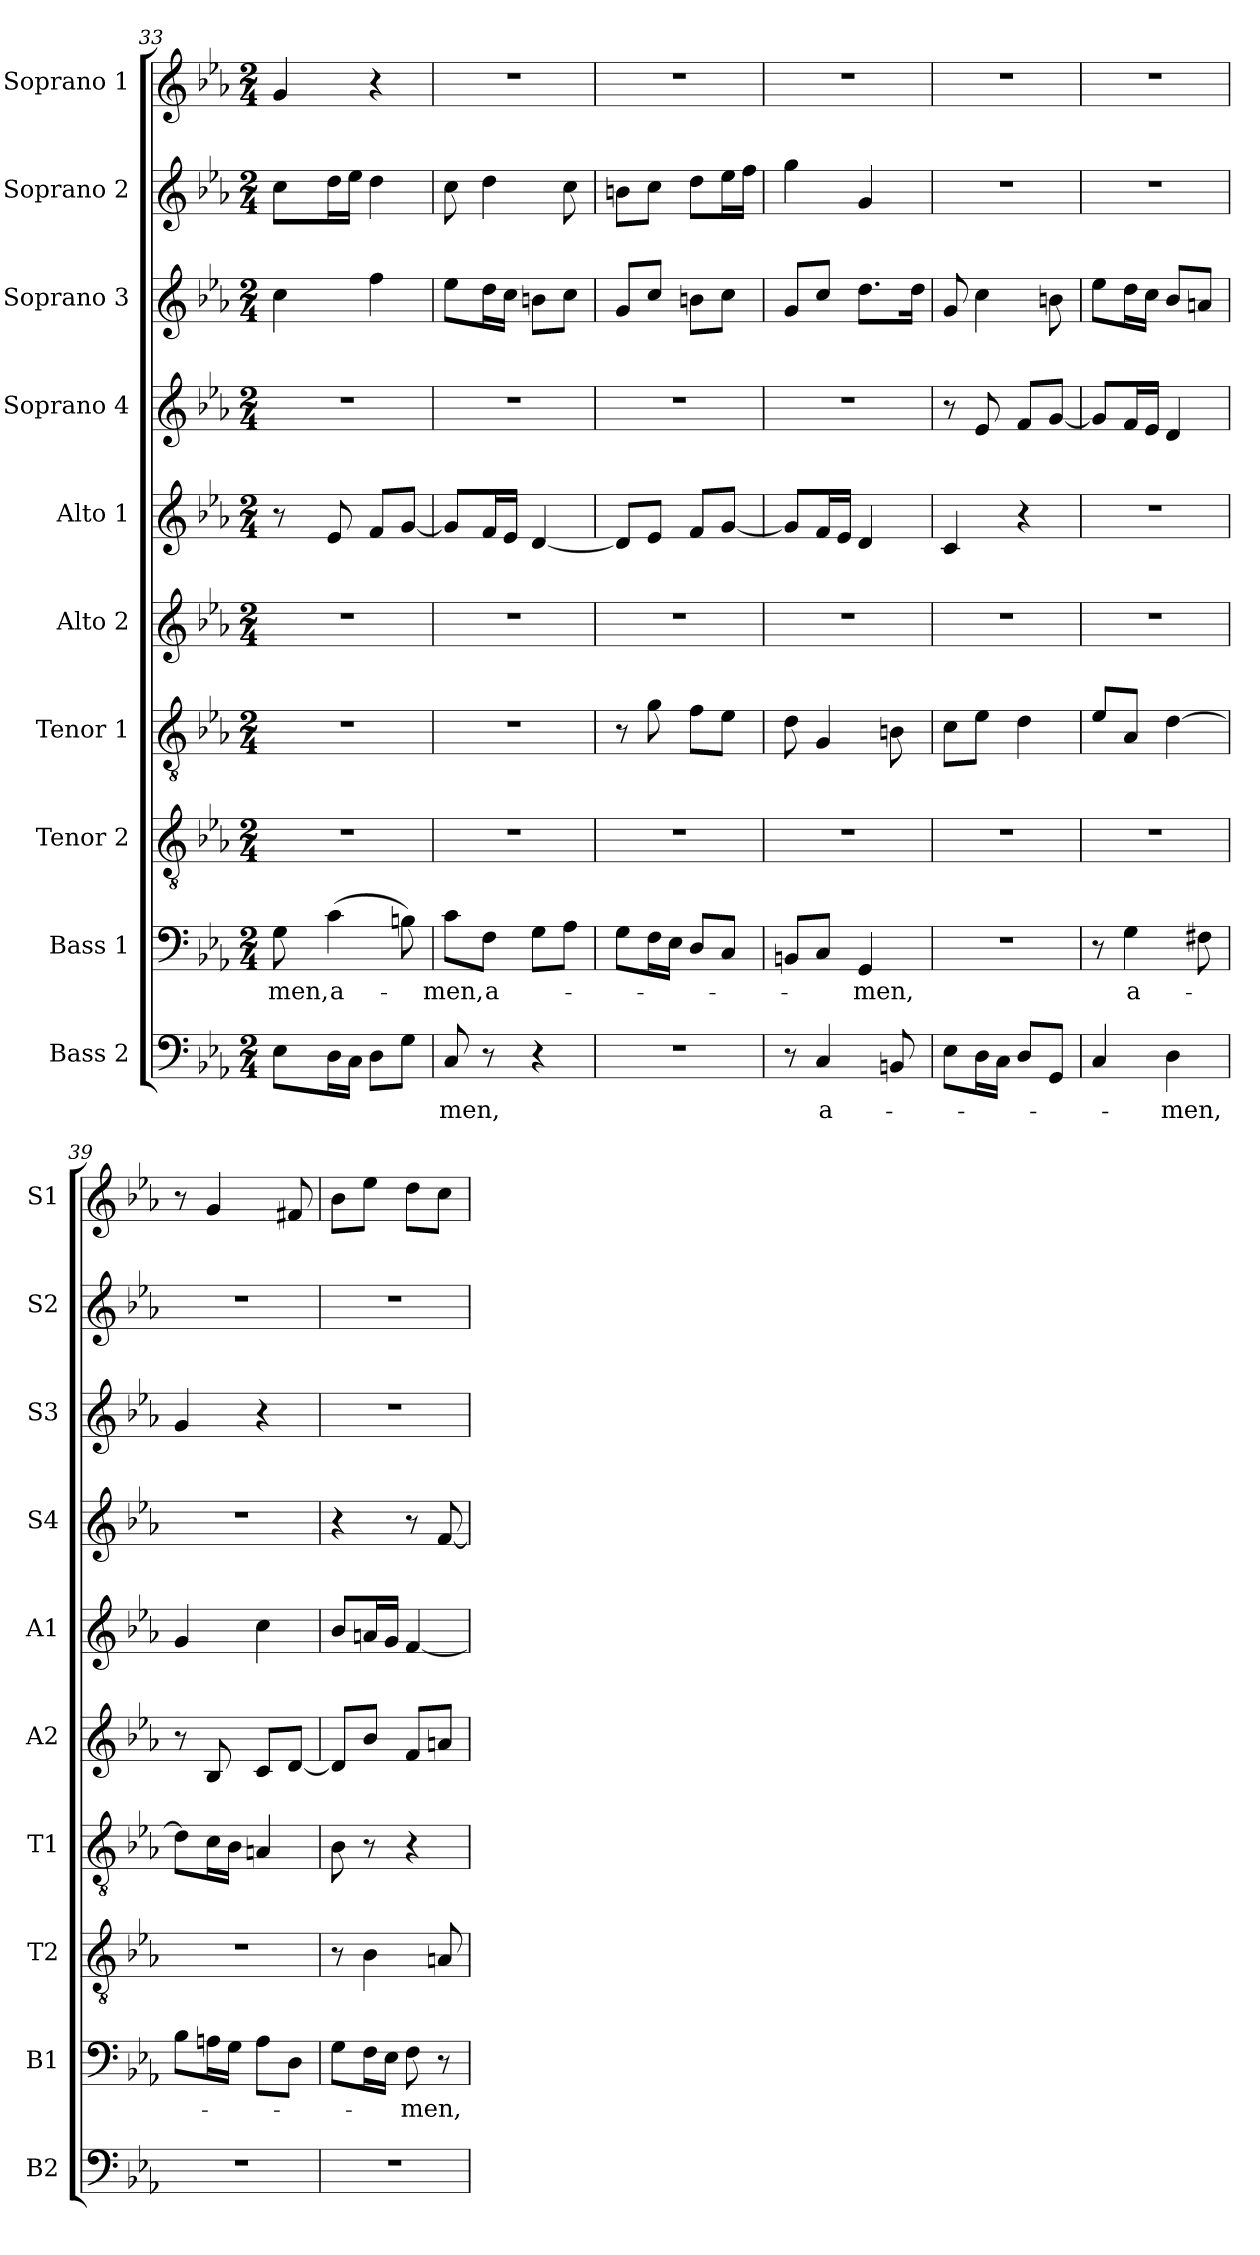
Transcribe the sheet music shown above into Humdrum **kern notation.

**kern	**text	**kern	**text	**kern	**kern	**kern	**kern	**kern	**kern	**kern	**kern
*part10	*part10	*part9	*part9	*part8	*part7	*part6	*part5	*part4	*part3	*part2	*part1
*staff10	*staff10	*staff9	*staff9	*staff8	*staff7	*staff6	*staff5	*staff4	*staff3	*staff2	*staff1
*I"Bass 2	*	*I"Bass 1	*	*I"Tenor 2	*I"Tenor 1	*I"Alto 2	*I"Alto 1	*I"Soprano 4	*I"Soprano 3	*I"Soprano 2	*I"Soprano 1
*I'B2	*	*I'B1	*	*I'T2	*I'T1	*I'A2	*I'A1	*I'S4	*I'S3	*I'S2	*I'S1
*clefF4	*	*clefF4	*	*clefGv2	*clefGv2	*clefG2	*clefG2	*clefG2	*clefG2	*clefG2	*clefG2
*k[b-e-a-]	*	*k[b-e-a-]	*	*k[b-e-a-]	*k[b-e-a-]	*k[b-e-a-]	*k[b-e-a-]	*k[b-e-a-]	*k[b-e-a-]	*k[b-e-a-]	*k[b-e-a-]
*E-:	*	*E-:	*	*E-:	*E-:	*E-:	*E-:	*E-:	*E-:	*E-:	*E-:
*M2/4	*	*M2/4	*	*M2/4	*M2/4	*M2/4	*M2/4	*M2/4	*M2/4	*M2/4	*M2/4
=33	=33	=33	=33	=33	=33	=33	=33	=33	=33	=33	=33
8E-\L	.	8G\	-men,	2r	2r	2r	8r	2r	4cc\	8cc\L	4g/
16D\L	.	(4c\	a-	.	.	.	8e-/	.	.	16dd\L	.
16C\JJ	.	.	.	.	.	.	.	.	.	16ee-\JJ	.
8D\L	.	.	.	.	.	.	8f/L	.	4ff\	4dd\	4r
8G\J	.	8Bn\)	.	.	.	.	[8g/J	.	.	.	.
=34	=34	=34	=34	=34	=34	=34	=34	=34	=34	=34	=34
8C/	-men,	8c\L	-men,	2r	2r	2r	8g/L]	2r	8ee-\L	8cc\	2r
8r	.	8F\J	a-	.	.	.	16f/L	.	16dd\L	4dd\	.
.	.	.	.	.	.	.	16e-/JJ	.	16cc\JJ	.	.
4r	.	8G\L	.	.	.	.	[4d/	.	8bn\L	.	.
.	.	8A-\J	.	.	.	.	.	.	8cc\J	8cc\	.
!!LO:PB:g=z
=35	=35	=35	=35	=35	=35	=35	=35	=35	=35	=35	=35
2r	.	8G\L	.	2r	8r	2r	8d/L]	2r	8g/L	8bn\L	2r
.	.	16F\L	.	.	8g\	.	8e-/J	.	8cc/J	8cc\J	.
.	.	16E-\JJ	.	.	.	.	.	.	.	.	.
.	.	8D/L	.	.	8f\L	.	8f/L	.	8bn\L	8dd\L	.
.	.	8C/J	.	.	8e-\J	.	[8g/J	.	8cc\J	16ee-\L	.
.	.	.	.	.	.	.	.	.	.	16ff\JJ	.
=36	=36	=36	=36	=36	=36	=36	=36	=36	=36	=36	=36
8r	.	8BBn/L	.	2r	8d\	2r	8g/L]	2r	8g/L	4gg\	2r
4C/	a-	8C/J	.	.	4G/	.	16f/L	.	8cc/J	.	.
.	.	.	.	.	.	.	16e-/JJ	.	.	.	.
.	.	4GG/	-men,	.	.	.	4d/	.	8.dd\L	4g/	.
8BBn/	.	.	.	.	8Bn\	.	.	.	.	.	.
.	.	.	.	.	.	.	.	.	16dd\Jk	.	.
=37	=37	=37	=37	=37	=37	=37	=37	=37	=37	=37	=37
8E-\L	.	2r	.	2r	8c\L	2r	4c/	8r	8g/	2r	2r
16D\L	.	.	.	.	8e-\J	.	.	8e-/	4cc\	.	.
16C\JJ	.	.	.	.	.	.	.	.	.	.	.
8D/L	.	.	.	.	4d\	.	4r	8f/L	.	.	.
8GG/J	.	.	.	.	.	.	.	[8g/J	8bn\	.	.
=38	=38	=38	=38	=38	=38	=38	=38	=38	=38	=38	=38
4C/	.	8r	.	2r	8e-/L	2r	2r	8g/L]	8ee-\L	2r	2r
.	.	4G\	a-	.	8A-/J	.	.	16f/L	16dd\L	.	.
.	.	.	.	.	.	.	.	16e-/JJ	16cc\JJ	.	.
4D\	-men,	.	.	.	[4d\	.	.	4d/	8b-/L	.	.
.	.	8F#X\	.	.	.	.	.	.	8an/J	.	.
=39	=39	=39	=39	=39	=39	=39	=39	=39	=39	=39	=39
2r	.	8B-\L	.	2r	8d\L]	8r	4g/	2r	4g/	2r	8r
.	.	16An\L	.	.	16c\L	8B-/	.	.	.	.	4g/
.	.	16G\JJ	.	.	16B-\JJ	.	.	.	.	.	.
.	.	8A\L	.	.	4An/	8c/L	4cc\	.	4r	.	.
.	.	8D\J	.	.	.	[8d/J	.	.	.	.	8f#X/
=40	=40	=40	=40	=40	=40	=40	=40	=40	=40	=40	=40
2r	.	8G\L	.	8r	8B-\	8d/L]	8b-/L	4r	2r	2r	8b-\L
.	.	16F\L	.	4B-\	8r	8b-/J	16an/L	.	.	.	8ee-\J
.	.	16E-\JJ	.	.	.	.	16g/JJ	.	.	.	.
.	.	8F\	-men,	.	4r	8f/L	[4f/	8r	.	.	8dd\L
.	.	8r	.	8An/	.	8an/J	.	[8f/	.	.	8cc\J
=	=	=	=	=	=	=	=	=	=	=	=
*-	*-	*-	*-	*-	*-	*-	*-	*-	*-	*-	*-
